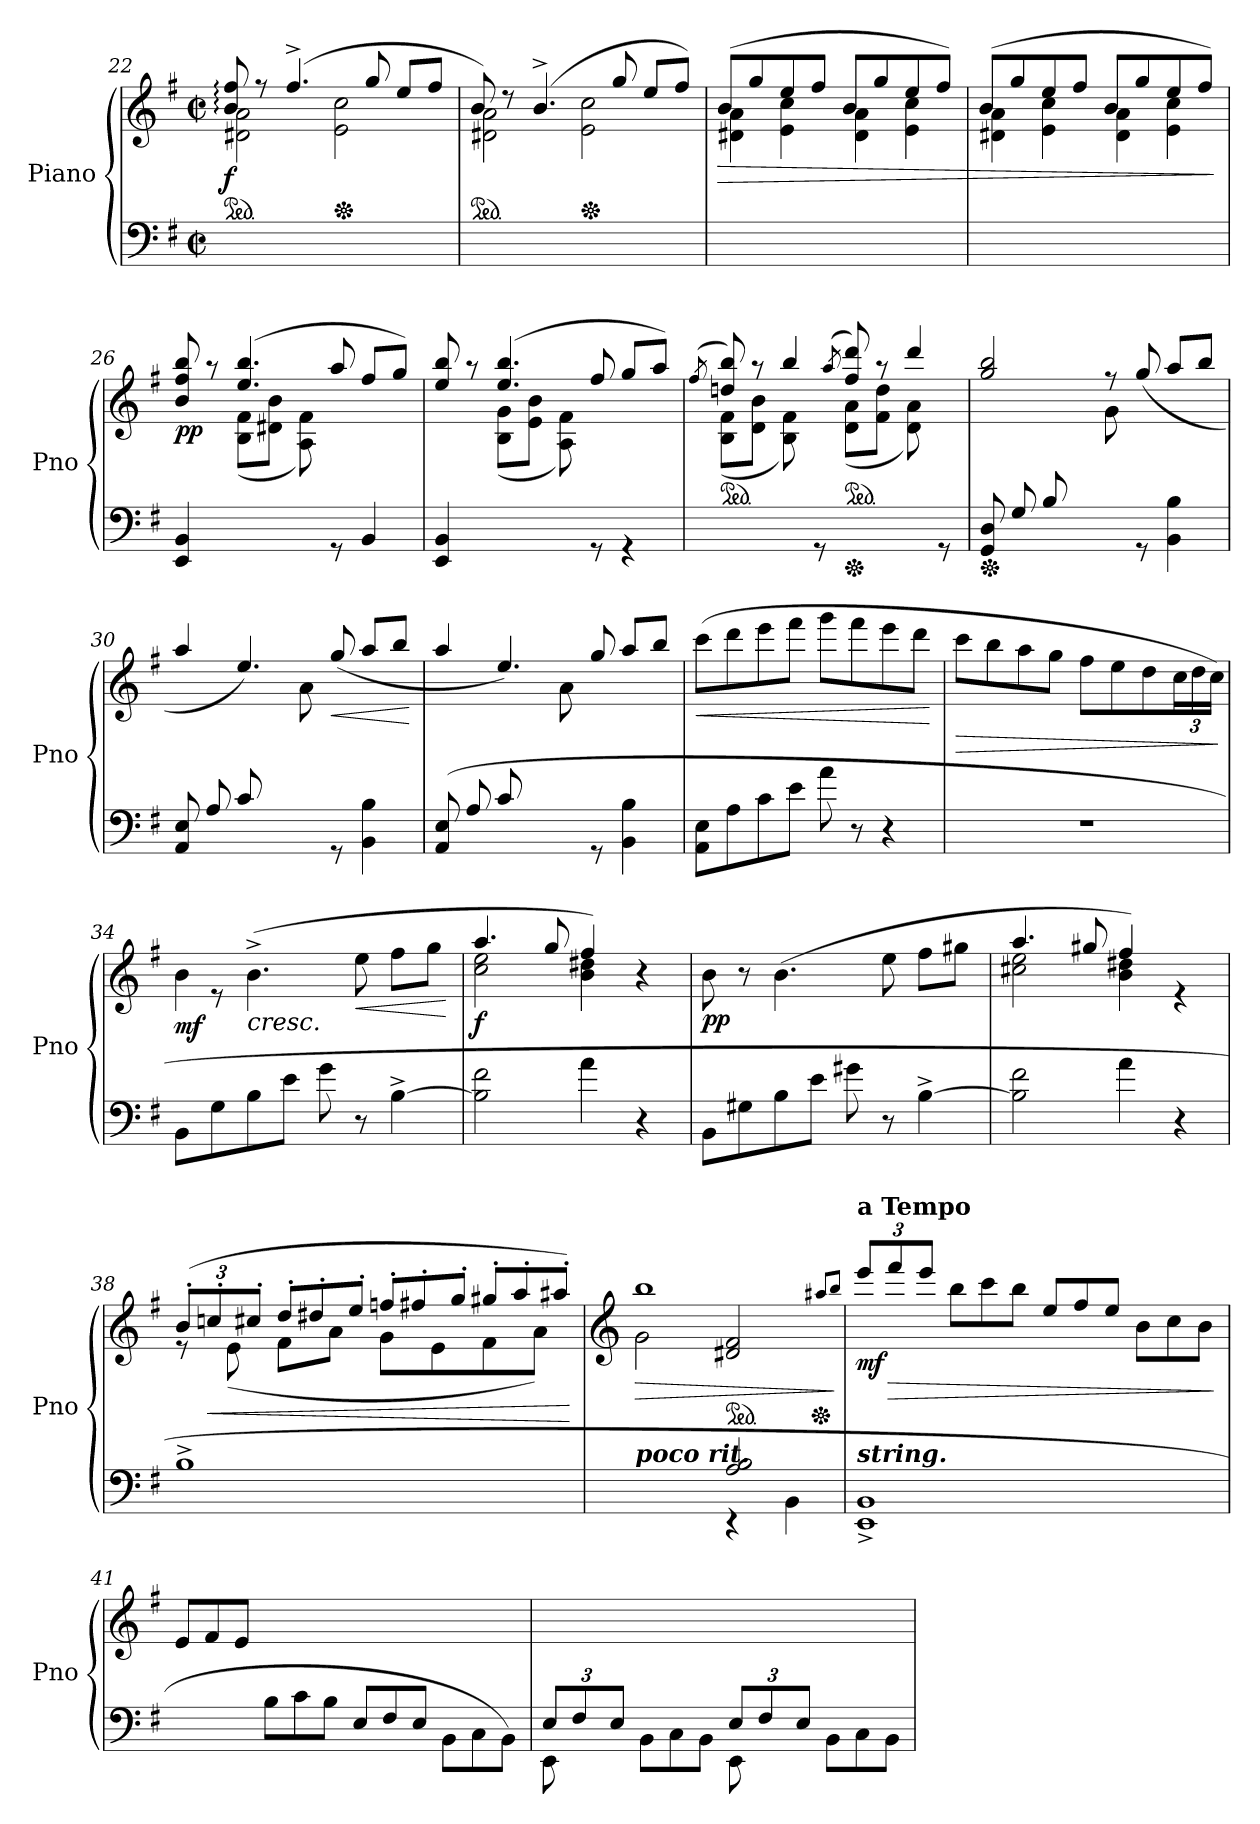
**kern	**kern	**dynam
*part1	*part1	*part1
*staff2	*staff1	*staff1/2
*I"Piano	*	*
*I'Pno	*	*
*clefF4	*clefG2	*
*k[f#]	*k[f#]	*
*M2/2	*M2/2	*
*met(c|)	*met(c|)	*
=22	=22	=22
*	*^	*
*	*ped	*	*
!	!	!	!LO:DY:b
1ryy	8b/: 8ff#/:	2d#X\ 2a\	f
.	8rff	.	.
.	(>4.ff#^/	.	.
*	*Xped	*	*
.	.	2e\ 2cc\	.
.	8gg/	.	.
.	8ee/L	.	.
.	8ff#/J	.	.
=23	=23	=23	=23
*	*ped	*	*
1ryy	8b/)	2d#X\ 2a\	.
.	8rdd	.	.
.	(>4.b^/	.	.
*	*Xped	*	*
.	.	2e\ 2cc\	.
.	8gg/	.	.
.	8ee/L	.	.
.	8ff#/J)	.	.
=24	=24	=24	=24
!	!	!	!LO:HP:b
1ryy	(>8b/L	4d#X\ 4a\	>
.	8gg/	.	.
.	8ee/	4e\ 4cc\	.
.	8ff#/J	.	.
*	*MM140	*	*
.	8b/L	4d#\ 4a\	.
.	8gg/	.	.
.	8ee/	4e\ 4cc\	.
.	8ff#/J)	.	.
!!LO:LB:g=z	!!
=25	=25	=25	=25
1ryy	(>8b/L	4d#X\ 4a\	.
.	8gg/	.	.
.	8ee/	4e\ 4cc\	.
.	8ff#/J	.	.
*	*MM136	*	*
.	8b/L	4d#\ 4a\	.
.	8gg/	.	.
.	8ee/	4e\ 4cc\	.
.	8ff#/J)	.	.
*	*v	*v	*
.	.	]
=26	=26	=26
*	*MM144	*
*	*^	*
!	!	!	!LO:DY:b
4EE/ 4BB/	8b/ 8ff#/ 8bb/	4ryy	pp
.	8raa	.	.
4.ryy	(>4.ee/ 4.bb/	(8B\ 8f#\L	.
.	.	8d#X\ 8b\J	.
.	.	8A\ 8f#\)	.
8rGG	8aa/	4.ryy	.
4BB/	8ff#/L	.	.
.	8gg/J)	.	.
=27	=27	=27	=27
4EE/ 4BB/	8ee/ 8bb/	4ryy	.
.	8raa	.	.
4.ryy	(>4.ee/ 4.bb/	(8B\ 8g\L	.
.	.	8e\ 8b\J	.
.	.	8A\ 8f#\)	.
8rGG	8ff#/	4.ryy	.
4rGG	8gg/L	.	.
.	8aa/J)	.	.
=28	=28	=28	=28
.	(>8qff#/	.	.
*	*ped	*	*
4.ryy	8ddn/ 8bb/)	(8B\ 8f#\L	.
.	8raa	8d\ 8b\J	.
.	4bb/	8B\ 8f#\)	.
8rGG	.	8ryy	.
.	(>8qaa/	.	.
*Xped	*	*	*
*	*ped	*	*
4.ryy	8ff#/ 8ddd/)	(8d\ 8a\L	.
.	8raa	8f#\ 8dd\J	.
.	4ddd/	8d\ 8a\)	.
8rGG	.	8ryy	.
!!LO:LB:g=z	!!
=29	=29	=29	=29
*Xped	*	*	*
(8GG/ 8D/L	2gg/ 2bb/	4.ryy	.
8G/	.	.	.
8B/	.	.	.
4ryy	.	8d\J	.
.	8rff	8g\)	.
8rGG	(>8gg/	4.ryy	.
4BB\ 4B\	8aa/L	.	.
.	8bb/J	.	.
=30	=30	=30	=30
(8AA/ 8E/L	4aa/	4.ryy	.
8A/	.	.	.
8c/	4.ee/)	.	.
4ryy	.	8e\J	.
.	.	8a\)	.
!	!	!	!LO:HP:b
8rGG	(>8gg/	4.ryy	<
4BB\ 4B\	8aa/L	.	.
.	8bb/J	.	.
*	*v	*v	*
.	.	[
=31	=31	=31
*	*^	*
(8AA/ 8E/L	4aa/	4.ryy	.
8A/	.	.	.
8c/	4.ee/)	.	.
4ryy	.	8e\J	.
.	.	8a\)	.
8rGG	8gg/	4.ryy	.
4BB\ 4B\	8aa/L	.	.
.	8bb/J	.	.
*	*v	*v	*
!!LO:LB:g=z
=32	=32	=32
*	*MM146	*
!	!	!LO:HP:b
8AA\ 8E\L	(8ccc\L	<
8A\	8ddd\	.
8c\	8eee\	.
8e\J	8fff#\J	.
*	*MM148	*
8a\	8ggg\L	.
8r	8fff#\	.
4r	8eee\	.
.	8ddd\J	.
.	.	[
=33	=33	=33
!	!	!LO:HP:b
1r	8ccc\L	>
.	8bb\	.
.	8aa\	.
.	8gg\J	.
*	*MM146	*
.	8ff#\L	.
.	8ee\	.
.	8dd\	.
*	*Xbrackettup	*
.	24cc\L	.
.	24dd\	.
.	24cc\JJ)	.
.	.	]
=34	=34	=34
*	*^	*
!	!	!	!LO:DY:b
8BB\L	4b\	8ryy	mf
8G\	.	8r	.
!	!	!	!LO:HP:b
8B\	(>4.b^\	2.ryy	<
8e\J	.	.	.
8g\	.	.	.
!	!	!	!LO:HP:b
8r	8ee\	.	<
[4B^\	8ff#\L	.	.
.	8gg\J	.	.
*	*v	*v	*
.	.	[ [
=35	=35	=35
*	*^	*
!	!	!	!LO:DY:b
2B\] 2f#\	4.aa/	2cc\ 2ee\	f
.	8gg/	.	.
4a\	4ff#/)	4b\ 4dd#X\	.
4r	4r	4ryy	.
!!LO:PB:g=z
=36	=36	=36	=36
!	!	!	!LO:DY:b
*	*v	*v	*
8BB\L	8b\	pp
8G#X\	8r	.
8B\	(4.b\	.
8e\J	.	.
8g#X\	.	.
8r	8ee\	.
[4B^\	8ff#\L	.
.	8gg#X\J	.
=37	=37	=37
*	*^	*
2B\] 2f#\	4.aa/	2cc#X\ 2ee\	.
.	8gg#X/	.	.
4a\	4ff#/)	4b\ 4dd#X\	.
4r	4re	4ryy	.
=38	=38	=38	=38
1B^	(12b'/L	8re	.
!	!	!	!LO:HP:b
.	12ccn'/	.	<
.	.	(8e\	.
.	12cc#X'/J	.	.
*	*Xtuplet	*	*
.	12dd'/L	8f#\L	.
.	12dd#X'/	.	.
.	.	8a\J	.
.	12ee'/J	.	.
.	12ffn'/L	8g\L	.
.	12ff#X'/	.	.
.	.	8e\	.
.	12gg'/J	.	.
.	12gg#X'/L	8f#\	.
.	12aa'/	.	.
.	.	8a\J)	.
.	12aa#X'/J)	.	.
*	*v	*v	*
.	.	[
!!LO:LB:g=z
=39	=39	=39
*	*clefG2	*
*	*MM132	*
*^	*	*
!LO:TX:a:Bi:t=poco rit.	!	!	!
!	!	!	!LO:HP:b
*	*	*^	*
2ryy	2ryy	1bb	2g\	>
*	*	*ped	*	*
2A/ 2B/	4rEE	.	2d#X/ 2f#/	.
.	4BB\	.	.	.
*v	*v	*	*	*
*	*v	*v	*
*	*Xped	*
.	8qaa#X/L	.
.	8qbb/J	.
.	.	]
=40	=40	=40
*	*tuplet	*
*	*MM144	*
!	!LO:TX:a:B:t=a Tempo	!
!LO:TX:a:Bi:t=string.	!	!
!	!	!LO:DY:b
1EE^ 1BB^	(12eee/L	mf
!	!	!LO:HP:b
.	12fff#/	>
.	12eee/J	.
*	*Xtuplet	*
.	12bb\L	.
.	12ccc\	.
.	12bb\J	.
*	*MM148	*
.	12ee/L	.
.	12ff#/	.
.	12ee/J	.
.	12b\L	.
.	12cc\	.
.	12b\J	.
.	.	]
=41	=41	=41
*	*MM152	*
4ryy	12e/L	.
.	12f#/	.
.	12e/J	.
*Xtuplet	*	*
12B\L	2.ryy	.
12c\	.	.
12B\J	.	.
12E/L	.	.
12F#/	.	.
12E/J	.	.
12BB\L	.	.
12C\	.	.
12BB\J)	.	.
!!LO:LB:g=z
=42	=42	=42
*tuplet	*	*
*Xbrackettup	*	*
*^	*	*
12E/L	8EE\	4ryy	.
12F#/	.	.	.
.	8rEEyy	.	.
12E/J	.	.	.
*	*Xtuplet	*	*
4ryy	12BB\L	4rddyy	.
.	12C\	.	.
.	12BB\J	.	.
12E/L	8EE\	4ryy	.
12F#/	.	.	.
.	8rEEyy	.	.
12E/J	.	.	.
4ryy	12BB\L	4rddyy	.
.	12C\	.	.
.	12BB\J	.	.
*v	*v	*	*
=	=	=
*-	*-	*-
